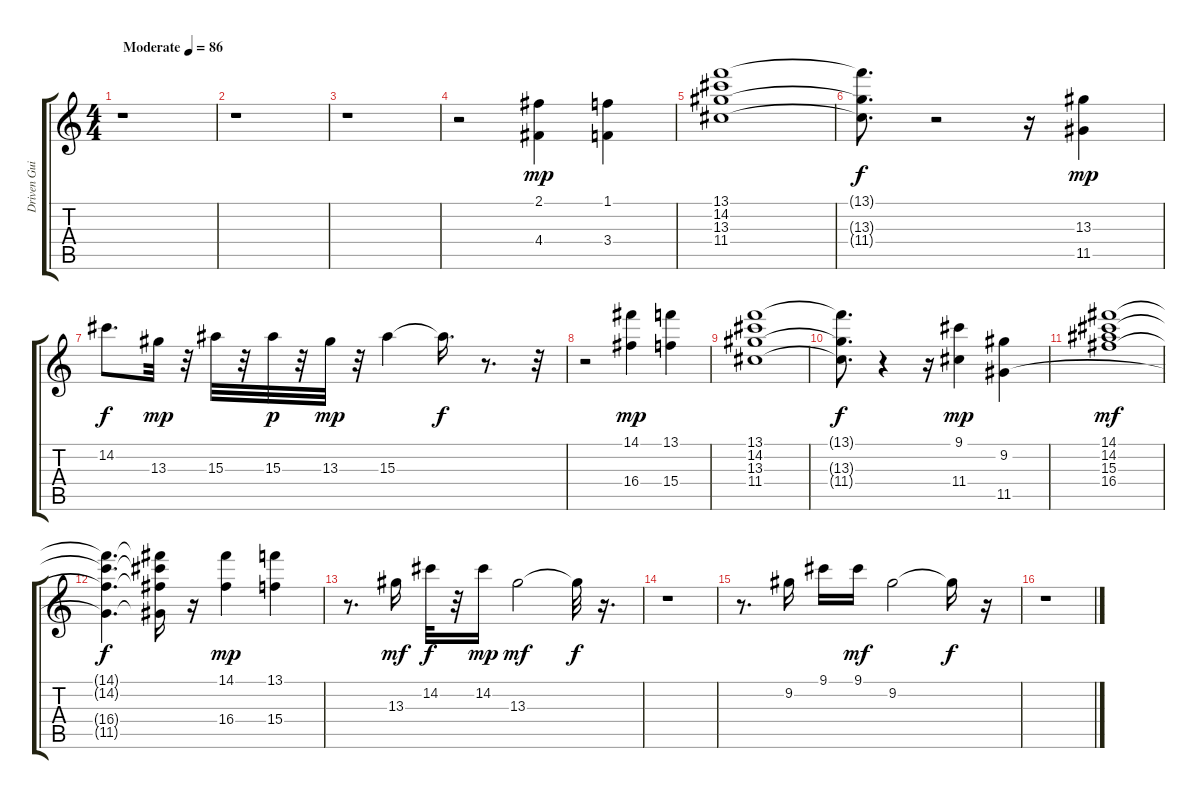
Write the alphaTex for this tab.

\track ("Driven Guitar       " "Driven Gui") {instrument distortionguitar}
\staff {score tabs}
\tuning (E4 B3 G3 D3 A2 E2) {hide}
\ts (4 4)
\tempo (86 "Moderate")
\clef g2
\ks c
r.1{dy mp instrument distortionguitar} |
r.1 |
r.1 |
r.2 (2.1 4.4).4{volume 12} (1.1 3.4).4 |
(13.1 14.2 13.3 11.4).1 |
(13.1{t} 13.3{t} 11.4{t}).8{d dy f} r.2 r.16 (13.3 11.5).4{dy mp} |
14.2.8{d dy f} 13.3.32{dy mp} r.32 15.3.32 r.32 15.3.32{dy p} r.32 13.3.32{dy mp} r.32 15.3.4 15.3{t}.16{d dy f} r.8{d} r.32 |
r.2 (14.1 16.4).4{dy mp} (13.1 15.4).4 |
(13.1 14.2 13.3 11.4).1 |
(13.1{t} 13.3{t} 11.4{t}).8{d dy f} r.4 r.16 (9.1 11.4).4{dy mp} (9.2 11.5).4 |
(14.1 14.2 15.3 16.4).1{dy mf} |
(14.1{t} 14.2{t} 16.4{t} 11.5{t}).4{d dy f} (14.1{t} 14.2{t} 16.4{t} 11.5{t}).16 r.16 (14.1 16.4).4{dy mp} (13.1 15.4).4 |
r.8{d} 13.3.16{dy mf} 14.2.32{dy f} r.32 14.2.16{dy mp} 13.3.2{dy mf} 13.3{t}.32{dy f} r.16{d} |
r.1 |
r.8{d} 9.2.16 9.1.16 9.1.16{dy mf} 9.2.2 9.2{t}.16{dy f} r.16 |
r.1
